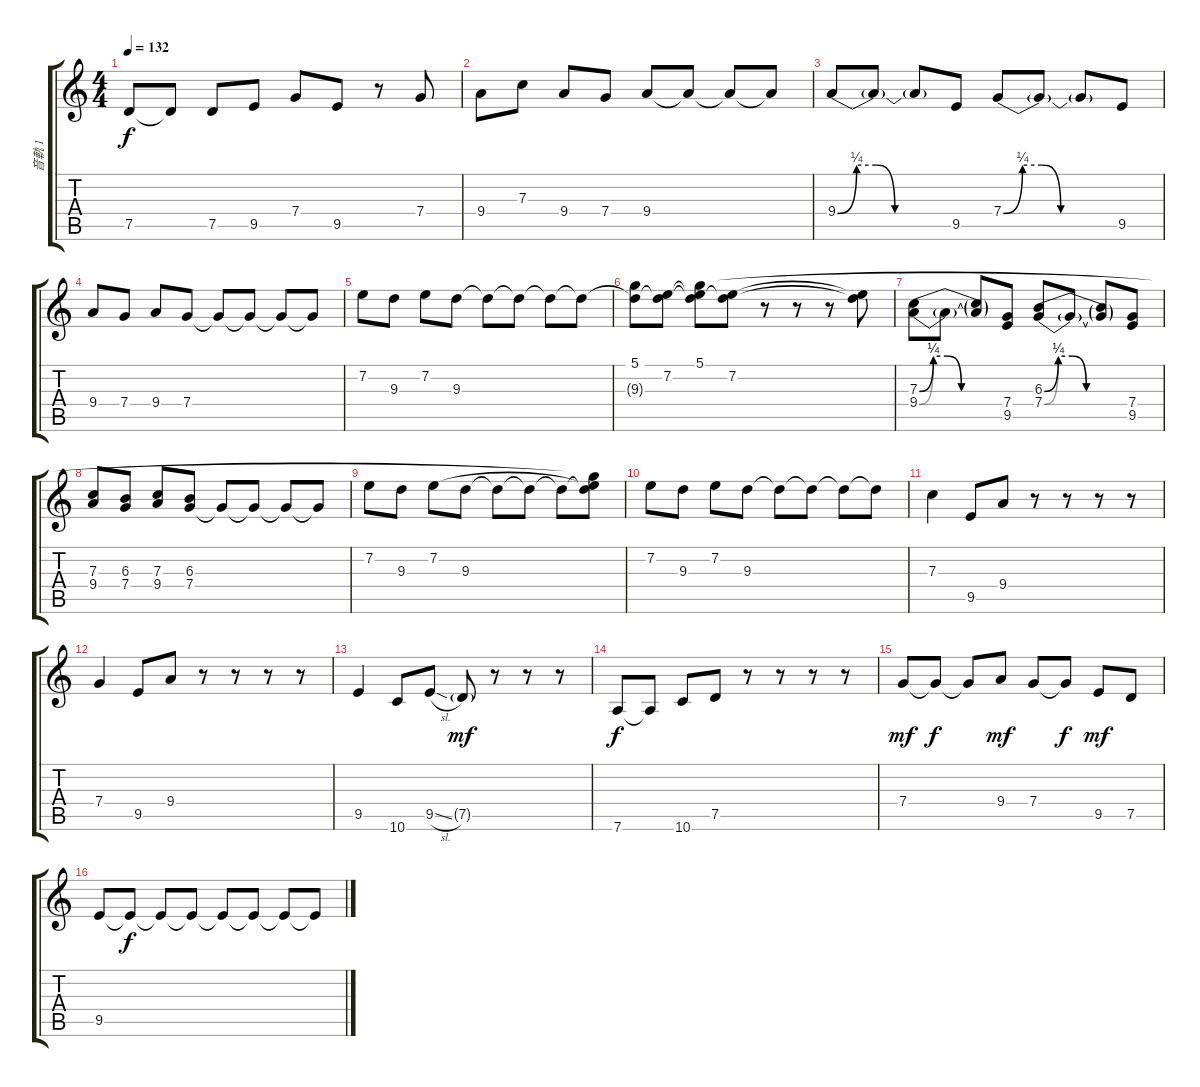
\track ("音軌 1" "音軌 1") {instrument distortionguitar}
\staff {score tabs}
\tuning (D4 A3 F3 C3 G2 D2) {hide}
\ts (4 4)
\tempo 132
\clef g2
\ks c
7.5.8{dy f} 7.5{t}.8 7.5.8 9.5.8 7.4.8 9.5.8 r.8 7.4.8 |
9.4.8 7.3.8 9.4.8 7.4.8 9.4.8 9.4{t}.8 9.4{t}.8 9.4{t}.8 |
9.4{be (custom 0 0 10 1 20 1 30 0 60 0)}.8 9.4{t}.8 9.4{t}.8 9.5.8 7.4{be (custom 0 0 10 1 20 1 30 0 60 0)}.8 7.4{t}.8 7.4{t}.8 9.5.8 |
9.4.8 7.4.8 9.4.8 7.4.8 7.4{t}.8 7.4{t}.8 7.4{t}.8 7.4{t}.8 |
7.2.8 9.3.8 7.2.8 9.3.8 9.3{t}.8 9.3{t}.8 9.3{t}.8 9.3{t}.8 |
(5.1 9.3{t}).8 (7.2 9.3{t}).8 (5.1 7.2{t} 9.3{t}).8 (7.2 9.3{t}).8 r.8 r.8 r.8 (7.2{t} 9.3{t}).8 |
(7.3{be (custom 0 0 10 1 20 1 30 0 60 0)} 9.4{be (custom 0 0 10 1 20 1 30 0 60 0)}).8 9.4{t}.8 (7.3{t} 9.4{t}).8 (7.4 9.5).8 (6.3{be (custom 0 0 10 1 20 1 30 0 60 0)} 7.4{be (custom 0 0 10 1 20 1 30 0 60 0)}).8 7.4{t}.8 (6.3{t} 7.4{t}).8 (7.4 9.5).8 |
(7.3 9.4).8 (6.3 7.4).8 (7.3 9.4).8 (6.3 7.4).8 7.4{t}.8 7.4{t}.8 7.4{t}.8 7.4{t}.8 |
7.2.8 9.3.8 7.2.8 9.3.8 9.3{t}.8 9.3{t}.8 9.3{t}.8 (5.1{t} 7.2{t} 9.3{t}).8 |
7.2.8 9.3.8 7.2.8 9.3.8 9.3{t}.8 9.3{t}.8 9.3{t}.8 9.3{t}.8 |
7.3.4 9.5.8 9.4.8 r.8 r.8 r.8 r.8 |
7.4.4 9.5.8 9.4.8 r.8 r.8 r.8 r.8 |
9.5.4 10.6.8 9.5{sl}.8 7.5{g}.8{dy mf} r.8 r.8 r.8 |
7.6.8{dy f} 7.6{t}.8 10.6.8 7.5.8 r.8 r.8 r.8 r.8 |
7.4.8{dy mf} 7.4{t}.8{dy f} 7.4{t}.8 9.4.8{dy mf} 7.4.8 7.4{t}.8{dy f} 9.5.8{dy mf} 7.5.8 |
9.5.8 9.5{t}.8{dy f} 9.5{t}.8 9.5{t}.8 9.5{t}.8 9.5{t}.8 9.5{t}.8 9.5{t}.8
